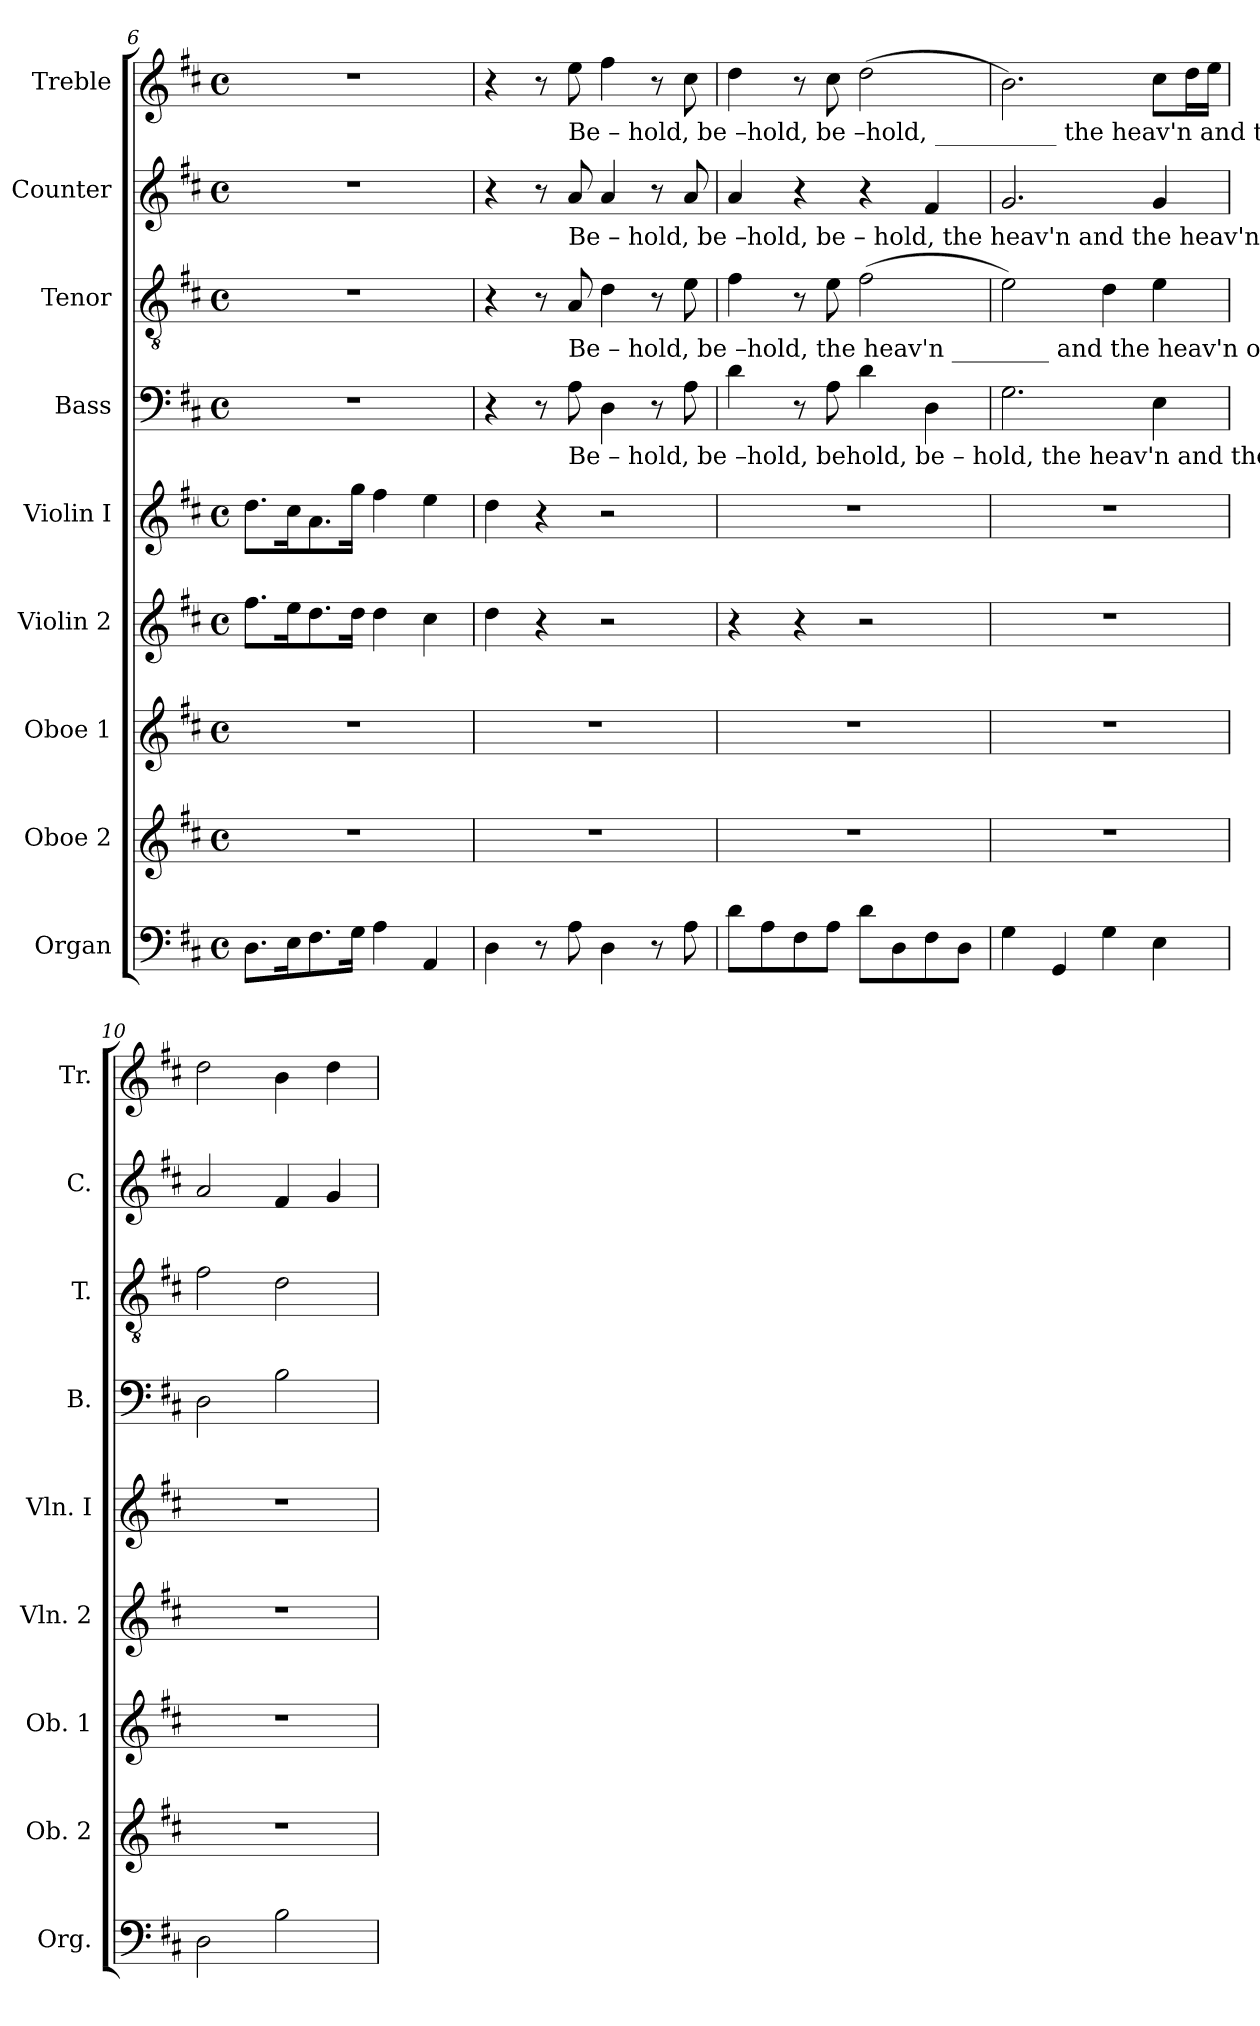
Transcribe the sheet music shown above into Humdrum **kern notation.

**kern	**kern	**kern	**kern	**kern	**kern	**kern	**kern	**kern
*part9	*part8	*part7	*part6	*part5	*part4	*part3	*part2	*part1
*staff9	*staff8	*staff7	*staff6	*staff5	*staff4	*staff3	*staff2	*staff1
*I"Organ	*I"Oboe 2	*I"Oboe 1	*I"Violin 2	*I"Violin  I	*I"Bass	*I"Tenor	*I"Counter	*I"Treble
*I'Org.	*I'Ob. 2	*I'Ob. 1	*I'Vln. 2	*I'Vln.  I	*I'B.	*I'T.	*I'C.	*I'Tr.
*clefF4	*clefG2	*clefG2	*clefG2	*clefG2	*clefF4	*clefGv2	*clefG2	*clefG2
*k[f#c#]	*k[f#c#]	*k[f#c#]	*k[f#c#]	*k[f#c#]	*k[f#c#]	*k[f#c#]	*k[f#c#]	*k[f#c#]
*M4/4	*M4/4	*M4/4	*M4/4	*M4/4	*M4/4	*M4/4	*M4/4	*M4/4
*met(c)	*met(c)	*met(c)	*met(c)	*met(c)	*met(c)	*met(c)	*met(c)	*met(c)
=6	=6	=6	=6	=6	=6	=6	=6	=6
8.D\L	1r	1r	8.ff#\L	8.dd\L	1r	1r	1r	1r
16E\K	.	.	16ee\K	16cc#\K	.	.	.	.
8.F#\	.	.	8.dd\	8.a\	.	.	.	.
16G\Jk	.	.	16dd\Jk	16gg\Jk	.	.	.	.
4A\	.	.	4dd\	4ff#\	.	.	.	.
4AA/	.	.	4cc#\	4ee\	.	.	.	.
!!LO:LB:g=z
=7	=7	=7	=7	=7	=7	=7	=7	=7
4D\	1r	1r	4dd\	4dd\	4r	4r	4r	4r
8r	.	.	4r	4r	8r	8r	8r	8r
!	!	!	!	!	!	!	!	!LO:TX:b:t=Be – hold, be –hold,    be –hold, __________     the  heav'n and the heav'n  of         heav'ns  is  the  Lord's,       Be –
!	!	!	!	!	!	!LO:TX:a:t=Be – hold, be –hold,                  be   –   hold,       the  heav'n and the heav'n  of         heav'ns  is  the  Lord's,       Be –	!	!
!	!	!	!	!	!LO:TX:b:t=Be – hold, be –hold,    behold,  be  –  hold,        the  heav'n and the heav'n  of         heav'ns  is  the  Lord's,       Be –	!	!	!
!	!	!	!	!	!LO:TX:a:t=Be – hold, be –hold,    the heav'n ________ and  the   heav'n   of     heav'ns             is                 the  Lord's,       Be –	!	!	!
8A\	.	.	.	.	8A\	8A/	8a/	8ee\
4D\	.	.	2r	2r	4D\	4d\	4a/	4ff#\
8r	.	.	.	.	8r	8r	8r	8r
8A\	.	.	.	.	8A\	8e\	8a/	8cc#\
=8	=8	=8	=8	=8	=8	=8	=8	=8
8d\L	1r	1r	4r	1r	4d\	4f#\	4a/	4dd\
8A\	.	.	.	.	.	.	.	.
8F#\	.	.	4r	.	8r	8r	4r	8r
8A\J	.	.	.	.	8A\	8e\	.	8cc#\
8d\L	.	.	2r	.	4d\	(>2f#\	4r	(>2dd\
8D\	.	.	.	.	.	.	.	.
8F#\	.	.	.	.	4D\	.	4f#/	.
8D\J	.	.	.	.	.	.	.	.
=9	=9	=9	=9	=9	=9	=9	=9	=9
4G\	1r	1r	1r	1r	2.G\	2e\)	2.g/	2.b\)
4GG/	.	.	.	.	.	.	.	.
4G\	.	.	.	.	.	4d\	.	.
4E\	.	.	.	.	4E\	4e\	4g/	8cc#\L
.	.	.	.	.	.	.	.	16dd\L
.	.	.	.	.	.	.	.	16ee\JJ
=10	=10	=10	=10	=10	=10	=10	=10	=10
2D\	1r	1r	1r	1r	2D\	2f#\	2a/	2dd\
2B\	.	.	.	.	2B\	2d\	4f#/	4b\
.	.	.	.	.	.	.	4g/	4dd\
=	=	=	=	=	=	=	=	=
*-	*-	*-	*-	*-	*-	*-	*-	*-
